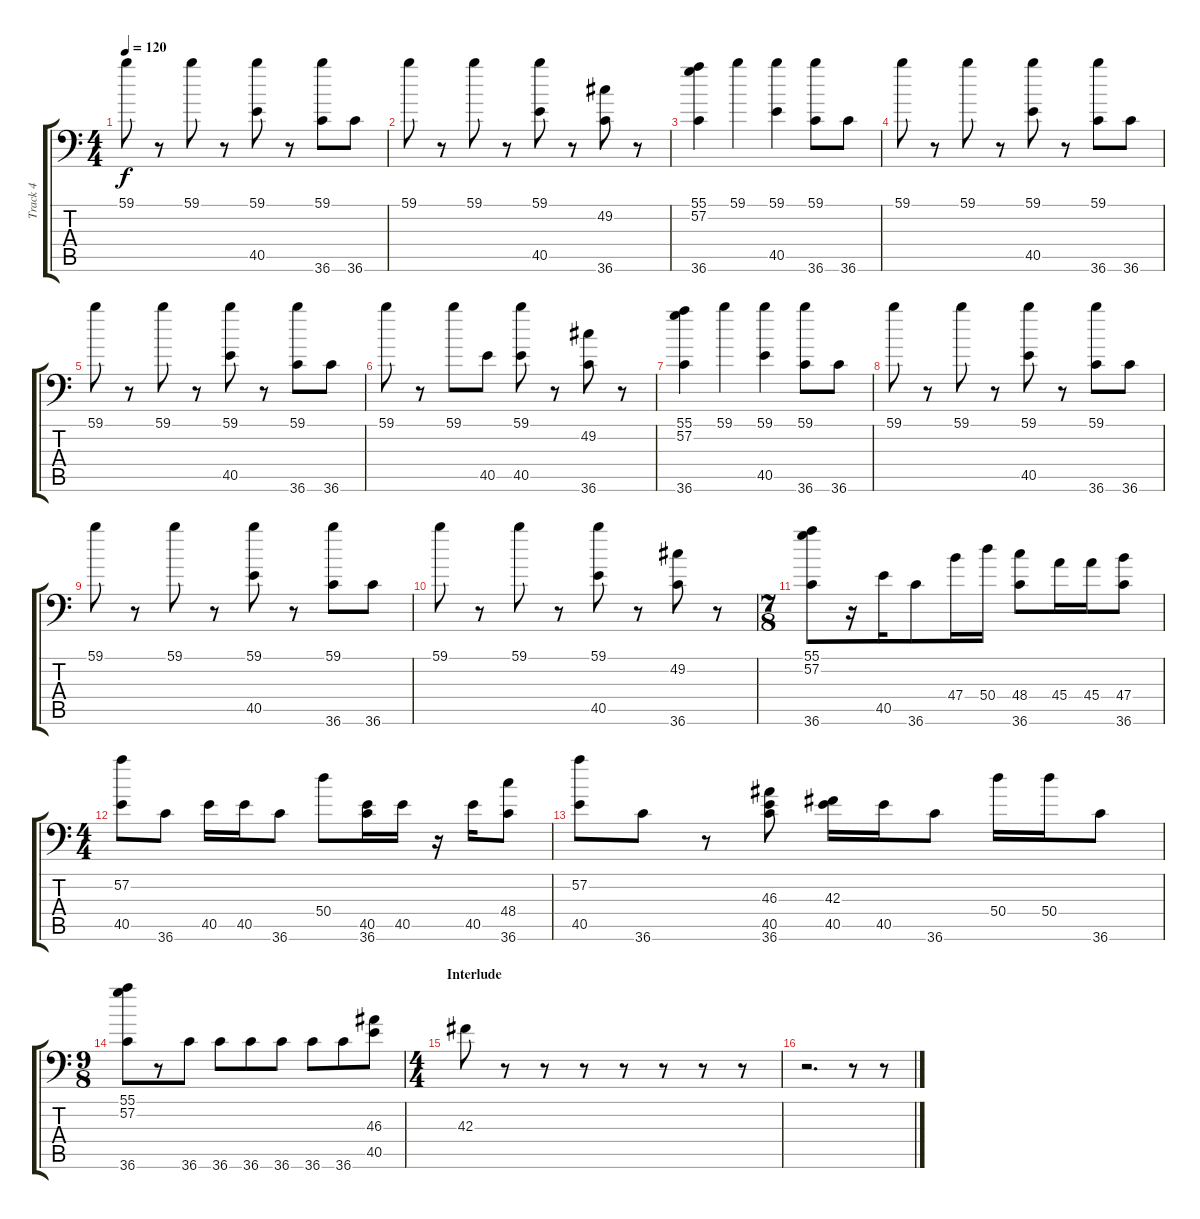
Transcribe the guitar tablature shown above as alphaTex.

\track ("Track 4" "Track 4") {instrument acousticgrandpiano}
\staff {score tabs}
\tuning (C-1 C-1 C-1 C-1 C-1 C-1) {hide}
\ts (4 4)
\tempo 120
\clef f4
\ks c
59.1.8{dy f} r.8 59.1.8 r.8 (59.1 40.5).8 r.8 (59.1 36.6).8 36.6.8 |
59.1.8 r.8 59.1.8 r.8 (59.1 40.5).8 r.8 (49.2 36.6).8 r.8 |
(55.1 57.2 36.6).4 59.1.4 (59.1 40.5).4 (59.1 36.6).8 36.6.8 |
59.1.8 r.8 59.1.8 r.8 (59.1 40.5).8 r.8 (59.1 36.6).8 36.6.8 |
59.1.8 r.8 59.1.8 r.8 (59.1 40.5).8 r.8 (59.1 36.6).8 36.6.8 |
59.1.8 r.8 59.1.8 40.5.8 (59.1 40.5).8 r.8 (49.2 36.6).8 r.8 |
(55.1 57.2 36.6).4 59.1.4 (59.1 40.5).4 (59.1 36.6).8 36.6.8 |
59.1.8 r.8 59.1.8 r.8 (59.1 40.5).8 r.8 (59.1 36.6).8 36.6.8 |
59.1.8 r.8 59.1.8 r.8 (59.1 40.5).8 r.8 (59.1 36.6).8 36.6.8 |
59.1.8 r.8 59.1.8 r.8 (59.1 40.5).8 r.8 (49.2 36.6).8 r.8 |
\ts (7 8)
(55.1 57.2 36.6).8 r.16 40.5.16 36.6.8 47.4.16 50.4.16 (48.4 36.6).8 45.4.16 45.4.16 (47.4 36.6).8 |
\ts (4 4)
(57.2 40.5).8 36.6.8 40.5.16 40.5.16 36.6.8 50.4.8 (40.5 36.6).16 40.5.16 r.16 40.5.16 (48.4 36.6).8 |
(57.2 40.5).8 36.6.8 r.8 (46.3 40.5 36.6).8 (42.3 40.5).16 40.5.16 36.6.8 50.4.16 50.4.16 36.6.8 |
\ts (9 8)
(55.1 57.2 36.6).8 r.8 36.6.8 36.6.8 36.6.8 36.6.8 36.6.8 36.6.8 (46.3 40.5).8 |
\ts (4 4)
\section ("" "Interlude")
42.3.8 r.8 r.8 r.8 r.8 r.8 r.8 r.8 |
r.2{d} r.8 r.8
